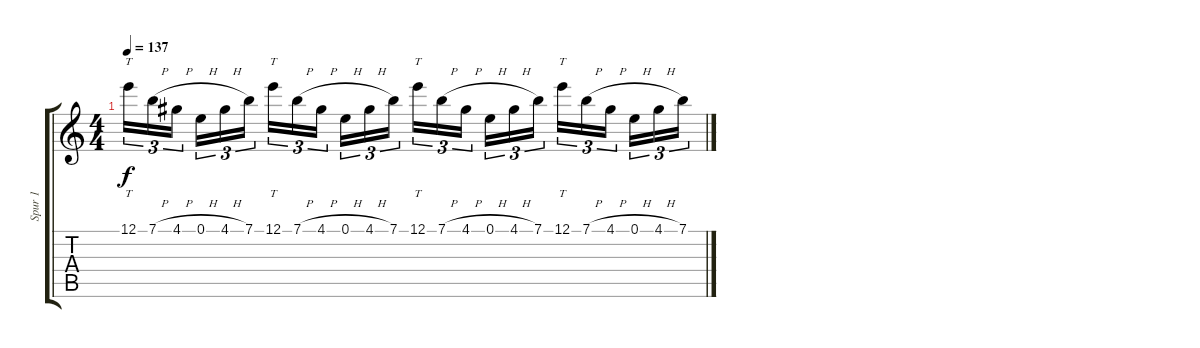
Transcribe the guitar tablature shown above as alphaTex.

\track ("Spur 1" "Spur 1") {instrument distortionguitar}
\staff {score tabs}
\tuning (E4 B3 G3 D3 A2 D2) {hide}
\ts (4 4)
\tempo 137
\clef g2
\ks c
12.1.16{tt tu (3 2) dy f} 7.1{h}.16{tu (3 2)} 4.1{h}.16{tu (3 2) beam splitsecondary} 0.1{h}.16{tu (3 2)} 4.1{h}.16{tu (3 2)} 7.1.16{tu (3 2)} 12.1.16{tt tu (3 2)} 7.1{h}.16{tu (3 2)} 4.1{h}.16{tu (3 2) beam splitsecondary} 0.1{h}.16{tu (3 2)} 4.1{h}.16{tu (3 2)} 7.1.16{tu (3 2)} 12.1.16{tt tu (3 2)} 7.1{h}.16{tu (3 2)} 4.1{h}.16{tu (3 2) beam splitsecondary} 0.1{h}.16{tu (3 2)} 4.1{h}.16{tu (3 2)} 7.1.16{tu (3 2)} 12.1.16{tt tu (3 2)} 7.1{h}.16{tu (3 2)} 4.1{h}.16{tu (3 2) beam splitsecondary} 0.1{h}.16{tu (3 2)} 4.1{h}.16{tu (3 2)} 7.1.16{tu (3 2)}
